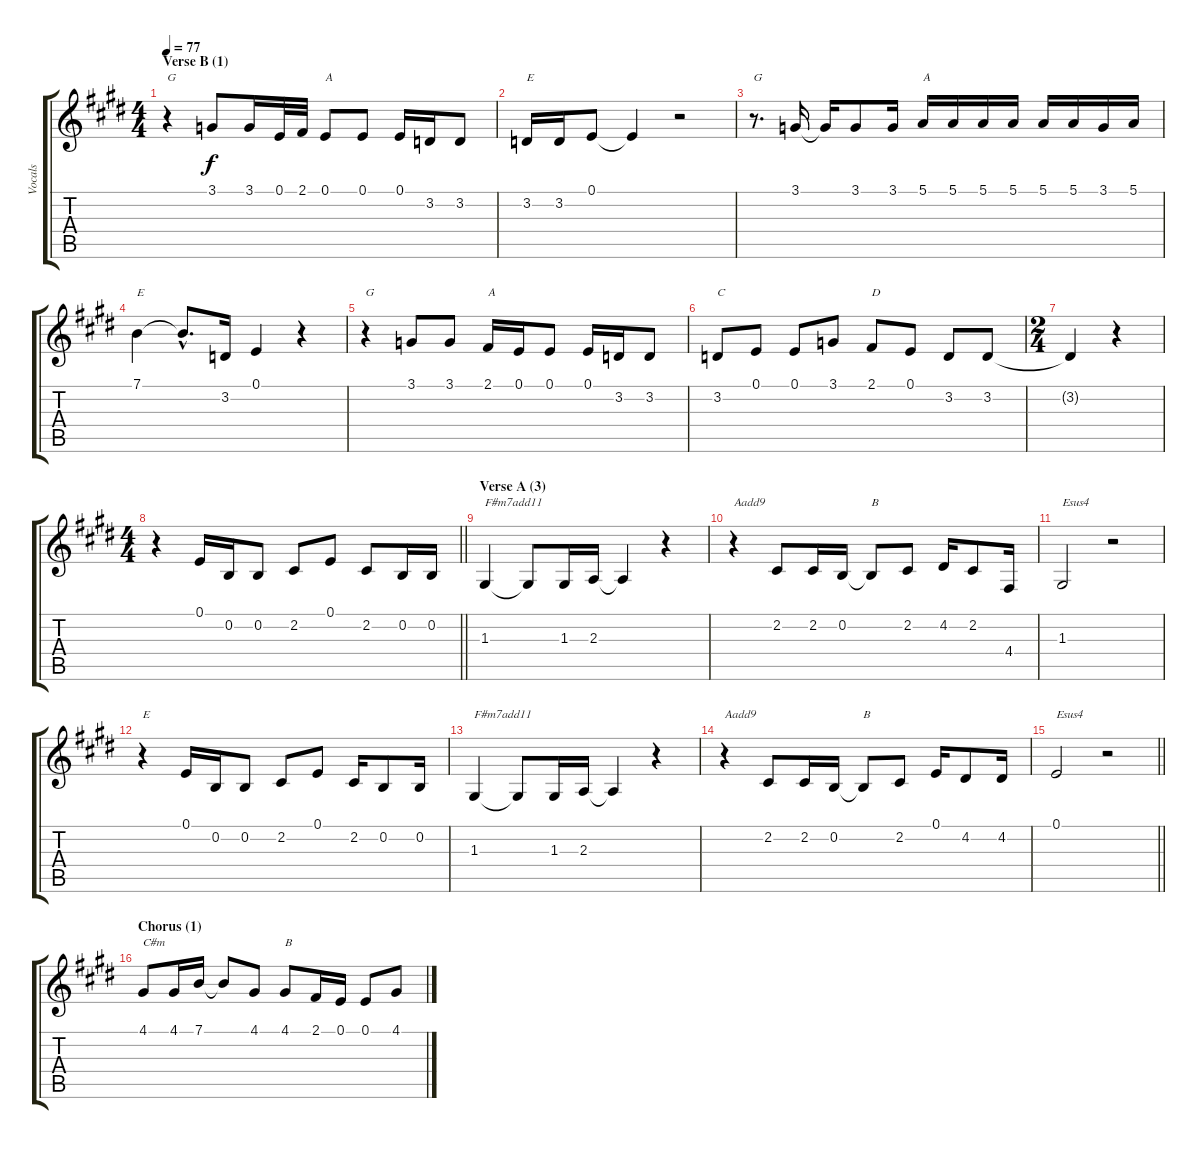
\track ("Vocals" "Vocals") {instrument sopranosax}
\staff {score tabs}
\tuning (E4 B3 G3 D3 A2 E2) {hide}
\ts (4 4)
\section ("" "Verse B (1)")
\tempo 77
\clef g2
\ks e
r.4{txt "G" dy f} 3.1.8 3.1.16 0.1.32 2.1.32 0.1.8{txt "A"} 0.1.8 0.1.16 3.2.16 3.2.8 |
3.2.16{txt "E"} 3.2.16 0.1.8 0.1{t}.4 r.2 |
r.8{d txt "G"} 3.1.16 3.1{t}.16 3.1.8 3.1.16 5.1.16{txt "A"} 5.1.16 5.1.16 5.1.16 5.1.16 5.1.16 3.1.16 5.1.16 |
7.1.4{txt "E"} 7.1{hac t}.8{d} 3.2.16 0.1.4 r.4 |
r.4{txt "G"} 3.1.8 3.1.8 2.1.16{txt "A"} 0.1.16 0.1.8 0.1.16 3.2.16 3.2.8 |
3.2.8{txt "C"} 0.1.8 0.1.8 3.1.8 2.1.8{txt "D"} 0.1.8 3.2.8 3.2.8 |
\ts (2 4)
3.2{t}.4 r.4 |
\ts (4 4)
\barLineRight lightlight
r.4 0.1.16 0.2.16 0.2.8 2.2.8 0.1.8 2.2.8 0.2.16 0.2.16 |
\section ("" "Verse A (3)")
1.3.4{txt "F#m7add11"} 1.3{t}.8 1.3.16 2.3.16 2.3{t}.4 r.4 |
r.4{txt "Aadd9"} 2.2.8 2.2.16 0.2.16 0.2{t}.8{txt "B"} 2.2.8 4.2.16 2.2.8 4.4.16 |
1.3.2{txt "Esus4"} r.2 |
r.4{txt "E"} 0.1.16 0.2.16 0.2.8 2.2.8 0.1.8 2.2.16 0.2.8 0.2.16 |
1.3.4{txt "F#m7add11"} 1.3{t}.8 1.3.16 2.3.16 2.3{t}.4 r.4 |
r.4{txt "Aadd9"} 2.2.8 2.2.16 0.2.16 0.2{t}.8{txt "B"} 2.2.8 0.1.16 4.2.8 4.2.16 |
\barLineRight lightlight
0.1.2{txt "Esus4"} r.2 |
\section ("" "Chorus (1)")
4.1.8{txt "C#m"} 4.1.16 7.1.16 7.1{t}.8 4.1.8 4.1.8{txt "B"} 2.1.16 0.1.16 0.1.8 4.1.8
